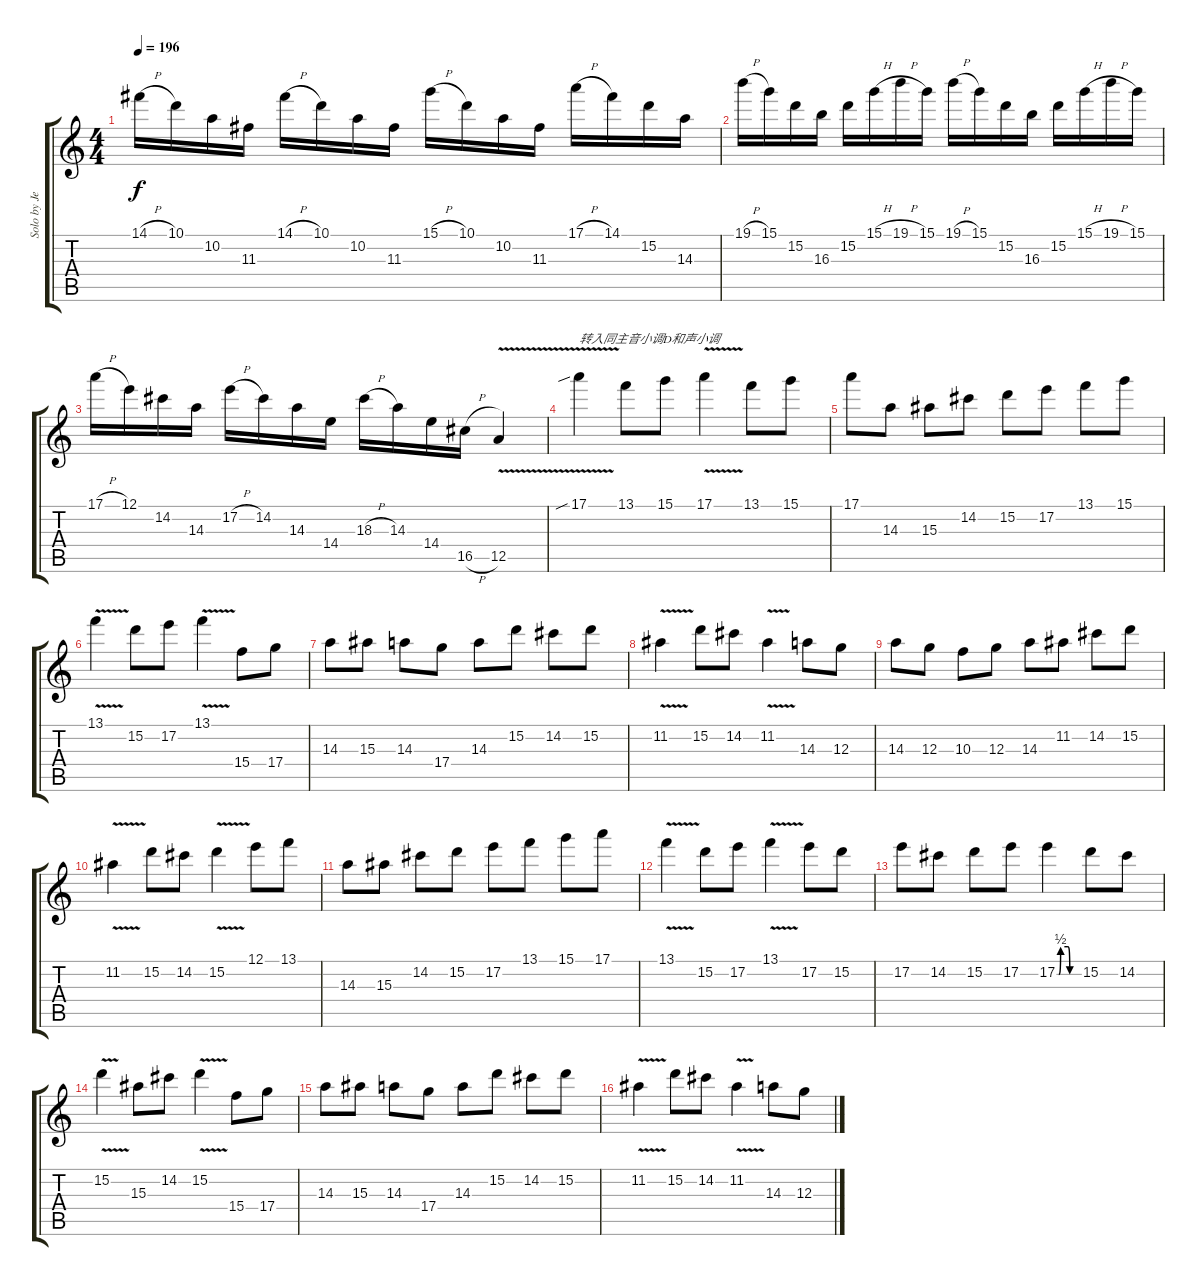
\track ("Solo by JerryC" "Solo by Je") {instrument distortionguitar}
\staff {score tabs}
\tuning (E4 B3 G3 D3 A2 E2) {hide}
\ts (4 4)
\tempo 196
\clef g2
\ks c
14.1{h}.16{dy f} 10.1.16 10.2.16 11.3.16 14.1{h}.16 10.1.16 10.2.16 11.3.16 15.1{h}.16 10.1.16 10.2.16 11.3.16 17.1{h}.16 14.1.16 15.2.16 14.3.16 |
19.1{h}.16 15.1.16 15.2.16 16.3.16 15.2.16 15.1{h}.16 19.1{h}.16 15.1.16 19.1{h}.16 15.1.16 15.2.16 16.3.16 15.2.16 15.1{h}.16 19.1{h}.16 15.1.16 |
17.1{h}.16 12.1.16 14.2.16 14.3.16 17.2{h}.16 14.2.16 14.3.16 14.4.16 18.3{h}.16 14.3.16 14.4.16 16.5{h}.16 12.5{v}.4 |
17.1{v sib}.4{txt "转入同主音小调D和声小调"} 13.1.8 15.1.8 17.1{v}.4 13.1.8 15.1.8 |
17.1.8 14.3.8 15.3.8 14.2.8 15.2.8 17.2.8 13.1.8 15.1.8 |
13.1{v}.4 15.2.8 17.2.8 13.1{v}.4 15.4.8 17.4.8 |
14.3.8 15.3.8 14.3.8 17.4.8 14.3.8 15.2.8 14.2.8 15.2.8 |
11.2{v}.4 15.2.8 14.2.8 11.2{v}.4 14.3.8 12.3.8 |
14.3.8 12.3.8 10.3.8 12.3.8 14.3.8 11.2.8 14.2.8 15.2.8 |
11.2{v}.4 15.2.8 14.2.8 15.2{v}.4 12.1.8 13.1.8 |
14.3.8 15.3.8 14.2.8 15.2.8 17.2.8 13.1.8 15.1.8 17.1.8 |
13.1{v}.4 15.2.8 17.2.8 13.1{v}.4 17.2.8 15.2.8 |
17.2.8 14.2.8 15.2.8 17.2.8 17.2{be (custom 0 0 5 0 10 2 30 2 35 0 60 0)}.4 15.2.8 14.2.8 |
15.2{v}.4 15.3.8 14.2.8 15.2{v}.4 15.4.8 17.4.8 |
14.3.8 15.3.8 14.3.8 17.4.8 14.3.8 15.2.8 14.2.8 15.2.8 |
11.2{v}.4 15.2.8 14.2.8 11.2{v}.4 14.3.8 12.3.8
